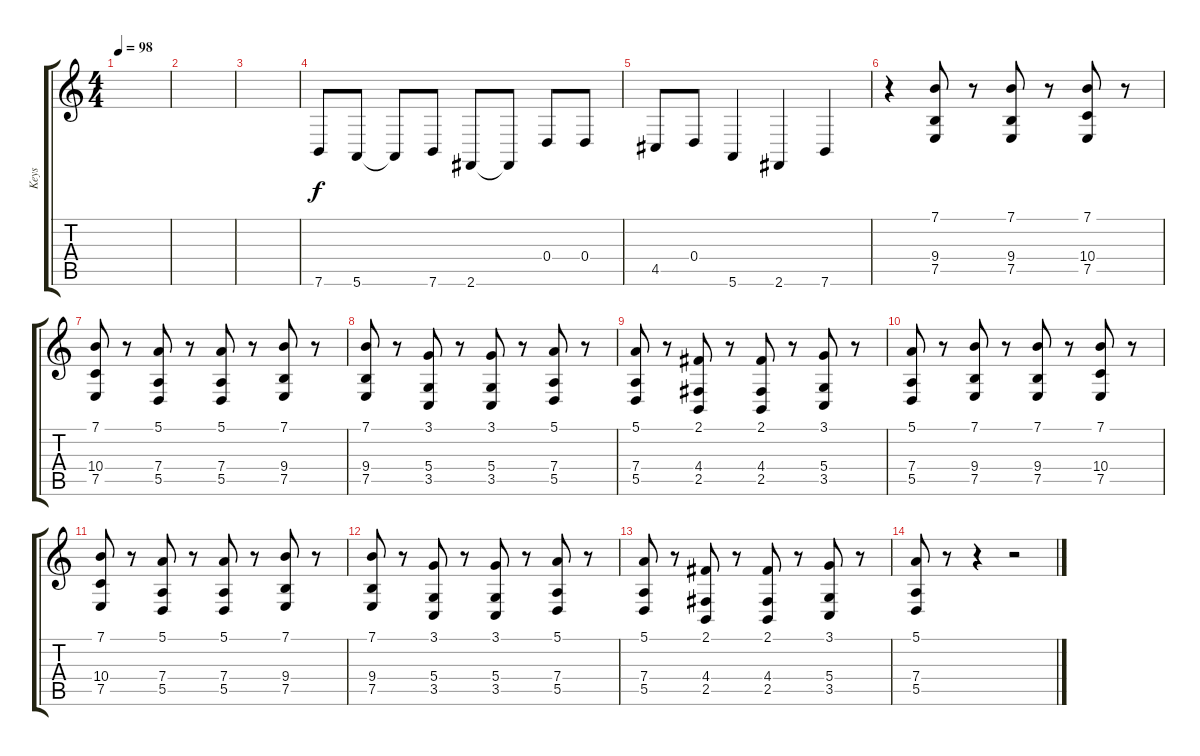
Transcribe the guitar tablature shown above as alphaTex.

\track ("Keys" "Keys") {instrument stringensemble1}
\staff {score tabs}
\tuning (E4 B3 G3 D3 A2 E2) {hide}
\ts (4 4)
\tempo 98
\clef g2
\ks c
|
|
|
7.6.8 5.6.8 5.6{t}.8 7.6.8 2.6.8 2.6{t}.8 0.4.8 0.4.8 |
4.5.8 0.4.8 5.6.4 2.6.4 7.6.4 |
r.4 (7.1 9.4 7.5).8 r.8 (7.1 9.4 7.5).8 r.8 (7.1 10.4 7.5).8 r.8 |
(7.1 10.4 7.5).8 r.8 (5.1 7.4 5.5).8 r.8 (5.1 7.4 5.5).8 r.8 (7.1 9.4 7.5).8 r.8 |
(7.1 9.4 7.5).8 r.8 (3.1 5.4 3.5).8 r.8 (3.1 5.4 3.5).8 r.8 (5.1 7.4 5.5).8 r.8 |
(5.1 7.4 5.5).8 r.8 (2.1 4.4 2.5).8 r.8 (2.1 4.4 2.5).8 r.8 (3.1 5.4 3.5).8 r.8 |
(5.1 7.4 5.5).8 r.8 (7.1 9.4 7.5).8 r.8 (7.1 9.4 7.5).8 r.8 (7.1 10.4 7.5).8 r.8 |
(7.1 10.4 7.5).8 r.8 (5.1 7.4 5.5).8 r.8 (5.1 7.4 5.5).8 r.8 (7.1 9.4 7.5).8 r.8 |
(7.1 9.4 7.5).8 r.8 (3.1 5.4 3.5).8 r.8 (3.1 5.4 3.5).8 r.8 (5.1 7.4 5.5).8 r.8 |
(5.1 7.4 5.5).8 r.8 (2.1 4.4 2.5).8 r.8 (2.1 4.4 2.5).8 r.8 (3.1 5.4 3.5).8 r.8 |
(5.1 7.4 5.5).8 r.8 r.4 r.2
